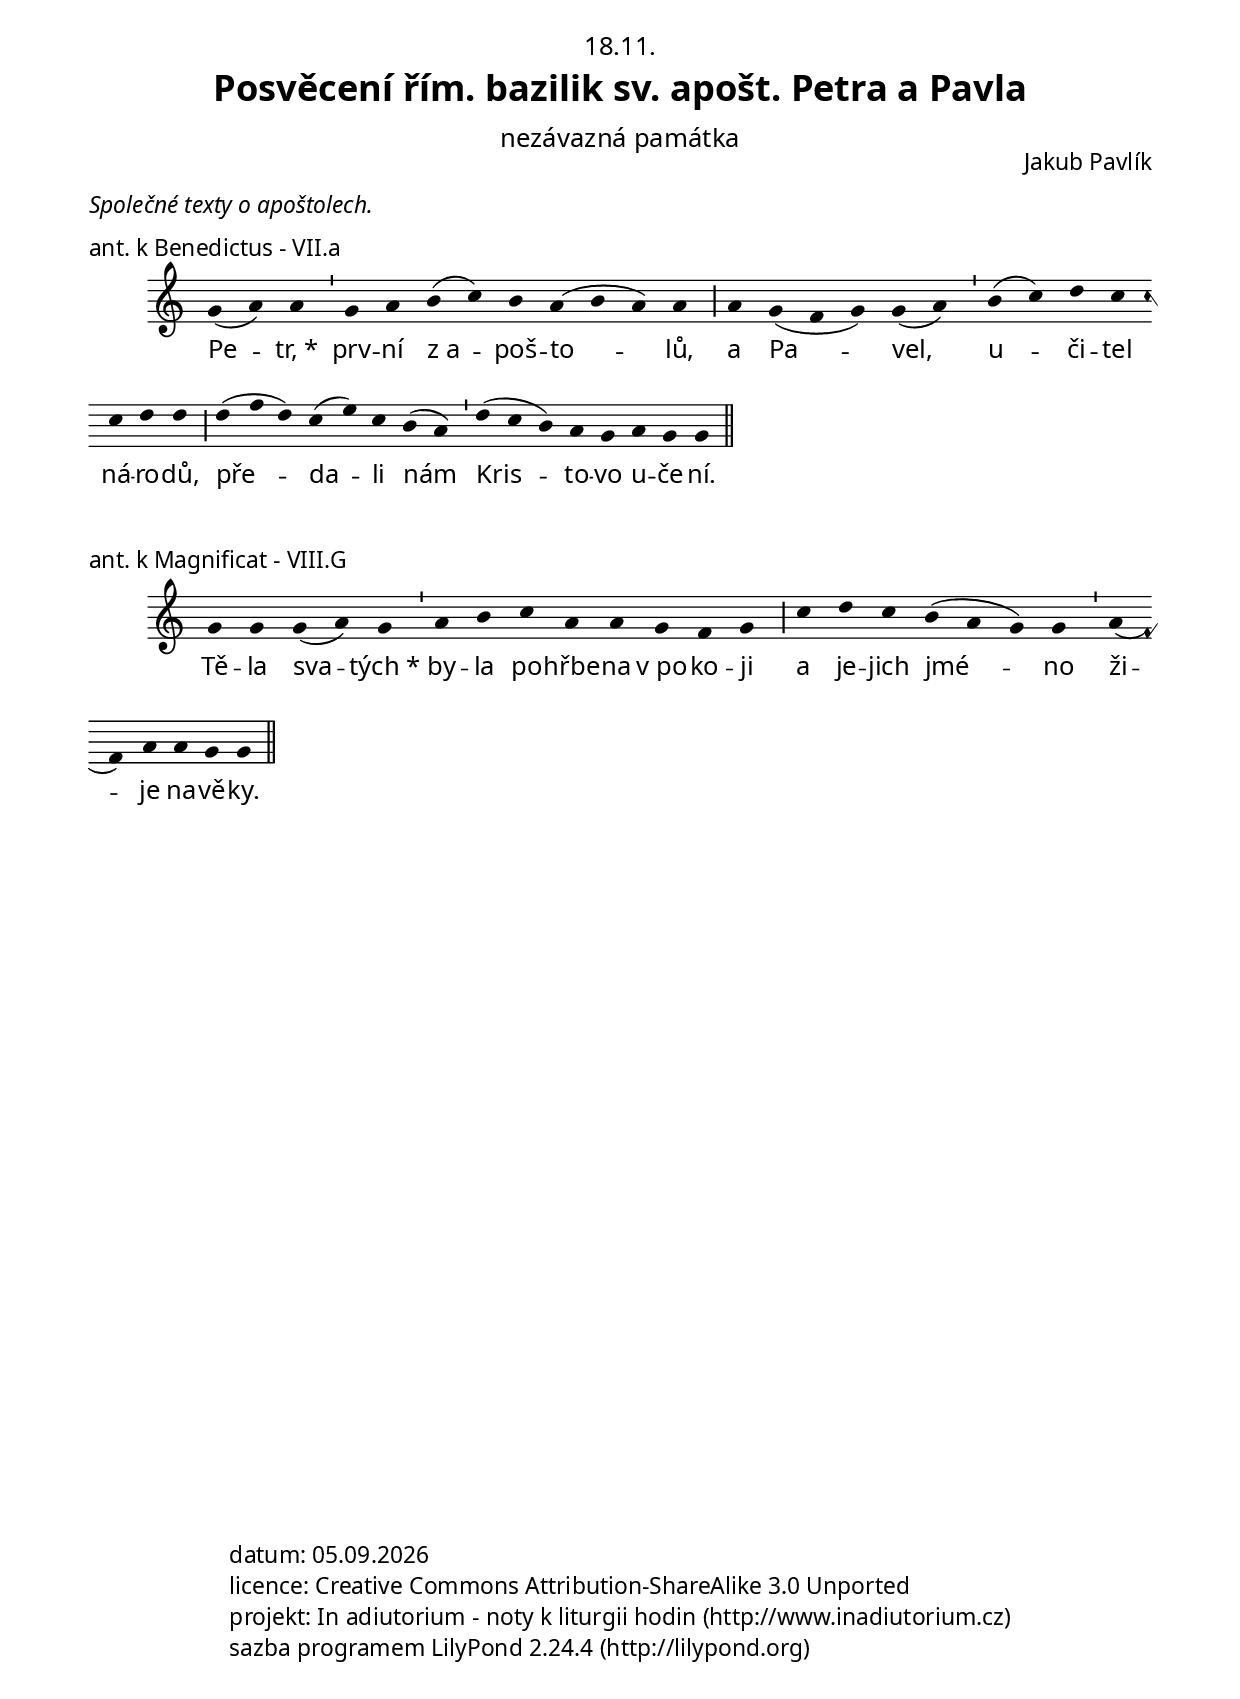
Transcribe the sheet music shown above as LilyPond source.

\version "2.17.5"

\include "../spolecne.ly"

\header {
  title = \markup\titleSvatek
            "Posvěcení řím. bazilik sv. apošt. Petra a Pavla"
            "nezávazná památka"
            18.11.
  composer = "Jakub Pavlík"
}

\markup\communia #'(#:apostol)

\score {
  \relative c'' {
    \choralniRezim
    g4( a) a \barMin g a b( c) b a( b a) a \barMaior
    a g( f g) g( a) \barMin b( c) d c c d d \barMaior
    d( f d) c( e) c b( a) \barMin d( c b) a g a g g \barFinalis
  }
  \addlyrics {
    Pe -- tr,_* prv -- ní z_a -- poš -- to -- lů,
    a Pa -- vel, u -- či -- tel ná -- ro -- dů,
    pře -- da -- li nám Kris -- to -- vo u -- če -- ní.
  }
  \header {
    quid = "ant. k Benedictus"
    modus = "VII"
    differentia = "a"
    psalmus = ""
    placet = "lépe, viz zdroj"
    fial = "sanktoral/0629petraapavla.ly#2ne-amag"
    id = "aben"
    piece = \markup {\sestavTitulekBezZalmu}
  }
}

\score {
  \relative c'' {
    \choralniRezim
    g4 g g( a) g \barMin
    a b c a a g f g \barMaior
    c d c b( a g) g \barMin
    a( f) a a g g \barFinalis
  }
  \addlyrics {
    Tě -- la sva -- tých_*
    by -- la po -- hřbe -- na v_po -- ko -- ji
    a je -- jich jmé -- no
    ži -- je na -- vě -- ky.
  }
  \header {
    quid = "ant. k Magnificat"
    modus = "VIII"
    differentia = "G"
    psalmus = ""
    fial = "commune/commune_vicemucedniku.ly#2ne-a1?-aleluja"
    id = "amag"
    piece = \markup {\sestavTitulekBezZalmu}
  }
}